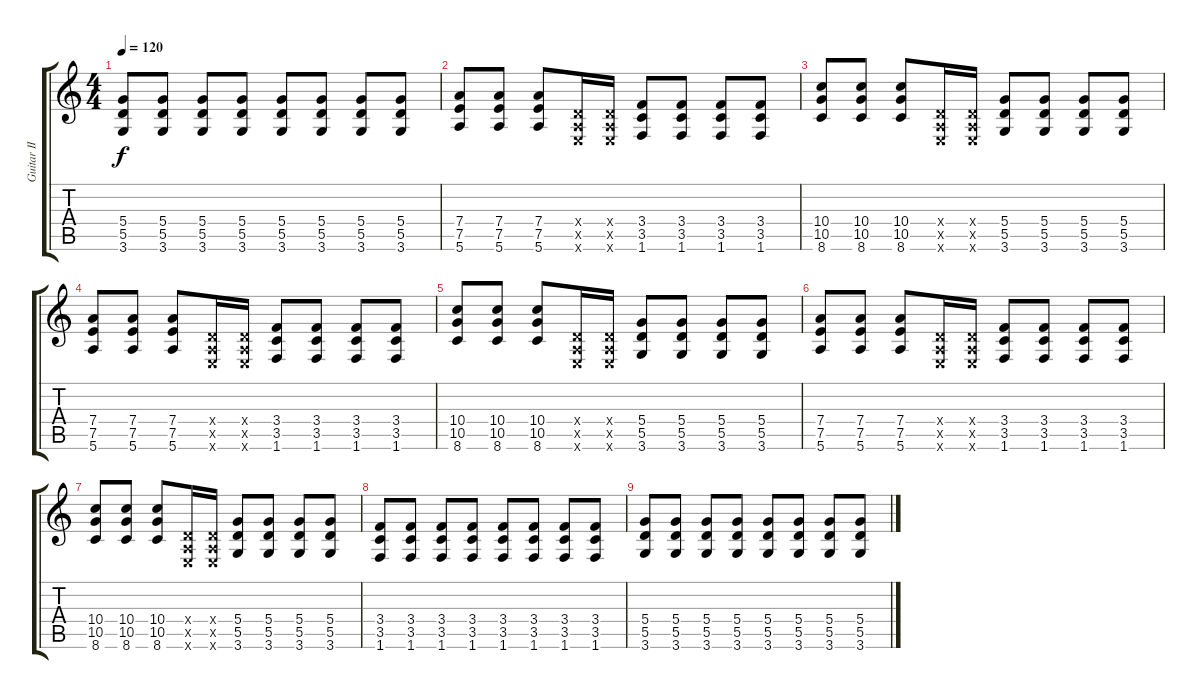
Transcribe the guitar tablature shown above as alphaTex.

\track ("Guitar II (Aiji)" "Guitar II ") {instrument distortionguitar}
\staff {score tabs}
\tuning (E4 B3 G3 D3 A2 E2) {hide}
\ts (4 4)
\tempo 120
\clef g2
\ks c
(5.4 5.5 3.6).8{dy f} (5.4 5.5 3.6).8 (5.4 5.5 3.6).8 (5.4 5.5 3.6).8 (5.4 5.5 3.6).8 (5.4 5.5 3.6).8 (5.4 5.5 3.6).8 (5.4 5.5 3.6).8 |
(7.4 7.5 5.6).8 (7.4 7.5 5.6).8 (7.4 7.5 5.6).8 (0.4{x} 0.5{x} 0.6{x}).16 (0.4{x} 0.5{x} 0.6{x}).16 (3.4 3.5 1.6).8 (3.4 3.5 1.6).8 (3.4 3.5 1.6).8 (3.4 3.5 1.6).8 |
(10.4 10.5 8.6).8 (10.4 10.5 8.6).8 (10.4 10.5 8.6).8 (0.4{x} 0.5{x} 0.6{x}).16 (0.4{x} 0.5{x} 0.6{x}).16 (5.4 5.5 3.6).8 (5.4 5.5 3.6).8 (5.4 5.5 3.6).8 (5.4 5.5 3.6).8 |
(7.4 7.5 5.6).8 (7.4 7.5 5.6).8 (7.4 7.5 5.6).8 (0.4{x} 0.5{x} 0.6{x}).16 (0.4{x} 0.5{x} 0.6{x}).16 (3.4 3.5 1.6).8 (3.4 3.5 1.6).8 (3.4 3.5 1.6).8 (3.4 3.5 1.6).8 |
(10.4 10.5 8.6).8 (10.4 10.5 8.6).8 (10.4 10.5 8.6).8 (0.4{x} 0.5{x} 0.6{x}).16 (0.4{x} 0.5{x} 0.6{x}).16 (5.4 5.5 3.6).8 (5.4 5.5 3.6).8 (5.4 5.5 3.6).8 (5.4 5.5 3.6).8 |
(7.4 7.5 5.6).8 (7.4 7.5 5.6).8 (7.4 7.5 5.6).8 (0.4{x} 0.5{x} 0.6{x}).16 (0.4{x} 0.5{x} 0.6{x}).16 (3.4 3.5 1.6).8 (3.4 3.5 1.6).8 (3.4 3.5 1.6).8 (3.4 3.5 1.6).8 |
(10.4 10.5 8.6).8 (10.4 10.5 8.6).8 (10.4 10.5 8.6).8 (0.4{x} 0.5{x} 0.6{x}).16 (0.4{x} 0.5{x} 0.6{x}).16 (5.4 5.5 3.6).8 (5.4 5.5 3.6).8 (5.4 5.5 3.6).8 (5.4 5.5 3.6).8 |
(3.4 3.5 1.6).8 (3.4 3.5 1.6).8 (3.4 3.5 1.6).8 (3.4 3.5 1.6).8 (3.4 3.5 1.6).8 (3.4 3.5 1.6).8 (3.4 3.5 1.6).8 (3.4 3.5 1.6).8 |
(5.4 5.5 3.6).8 (5.4 5.5 3.6).8 (5.4 5.5 3.6).8 (5.4 5.5 3.6).8 (5.4 5.5 3.6).8 (5.4 5.5 3.6).8 (5.4 5.5 3.6).8 (5.4 5.5 3.6).8
